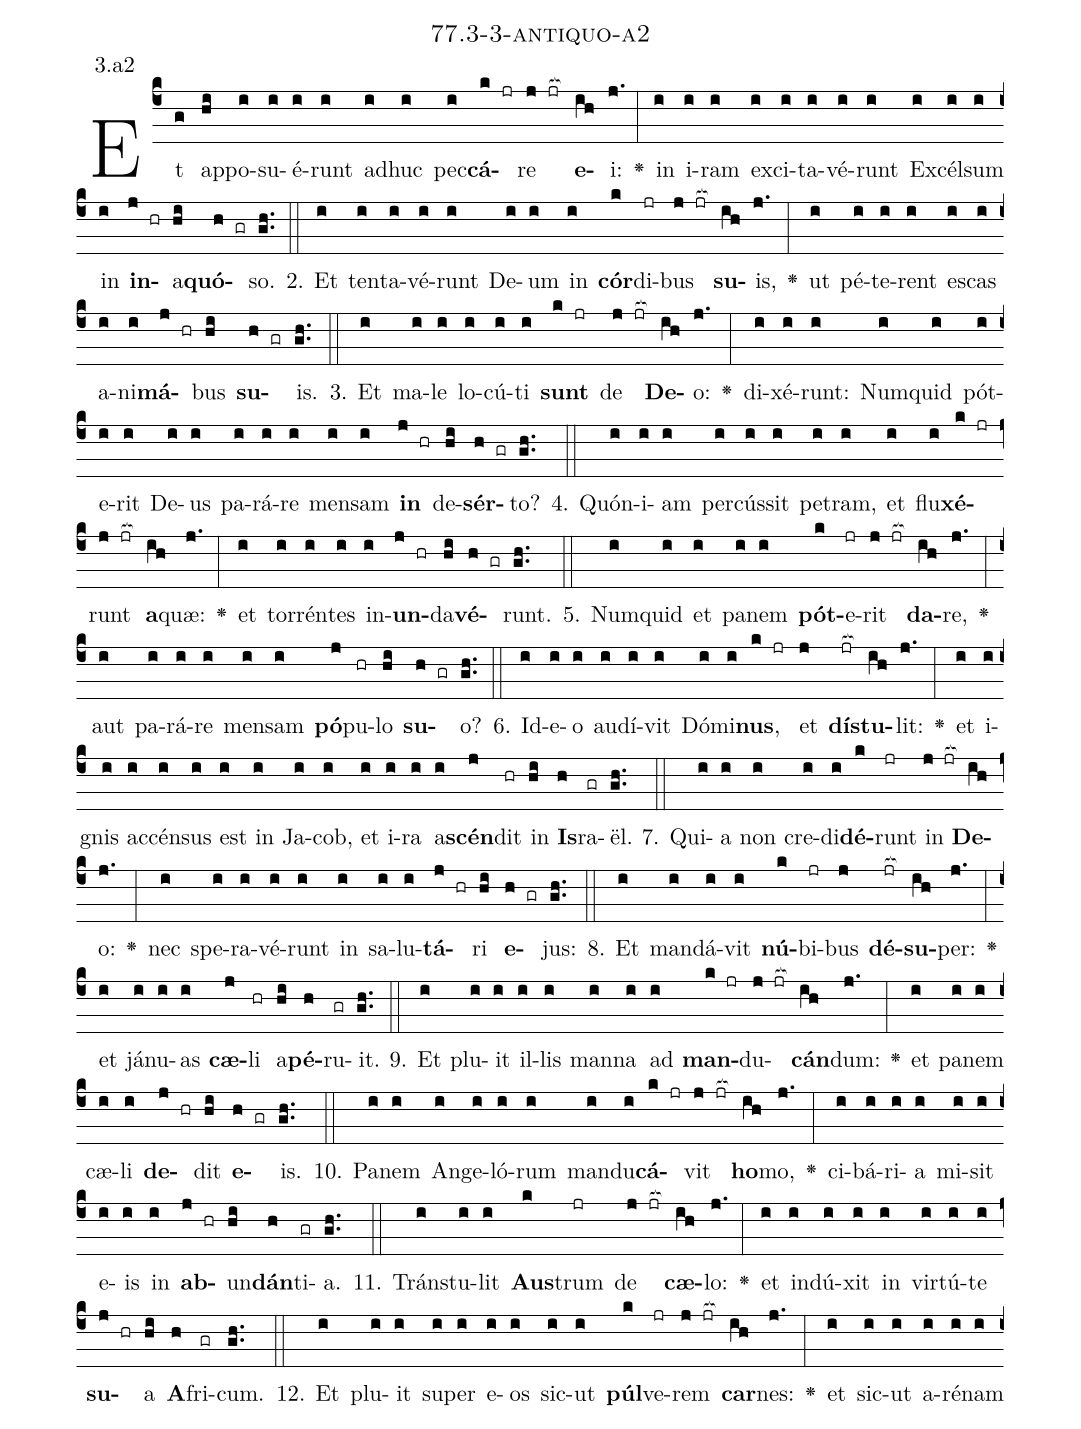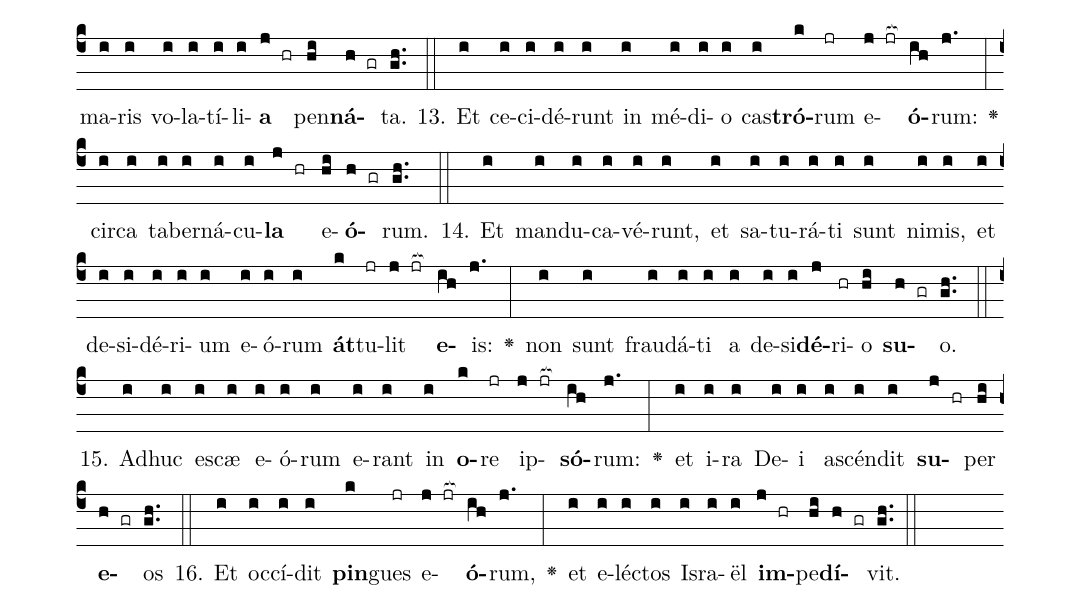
name: 77.3-3-antiquo-a2;
annotation: 3.a2;
%%
(c4)Et(g) ap(hi)po(i)su(i)é(i)runt(i) ad(i)huc(i) pec(i)<b>cá</b>(k jr)re(j jr[ocb:1{]) <b>e</b>(ih[ocb:0}])i:(j.) <v>\greheightstar</v>(:) in(i) i(i)ram(i) ex(i)ci(i)ta(i)vé(i)runt(i) Ex(i)cél(i)sum(i) in(i) <b>in</b>(j hr)a(hi)<b>quó</b>(h gr)so.(gh..) (::)
2. Et(i) ten(i)ta(i)vé(i)runt(i) De(i)um(i) in(i) <b>cór</b>(k)di(jr)bus(j jr[ocb:1{]) <b>su</b>(ih[ocb:0}])is,(j.) <v>\greheightstar</v>(:) ut(i) pé(i)te(i)rent(i) es(i)cas(i) a(i)ni(i)<b>má</b>(j hr)bus(hi) <b>su</b>(h gr)is.(gh..) (::)
3. Et(i) ma(i)le(i) lo(i)cú(i)ti(i) <b>sunt</b>(k jr) de(j jr[ocb:1{]) <b>De</b>(ih[ocb:0}])o:(j.) <v>\greheightstar</v>(:) di(i)xé(i)runt:(i) Num(i)quid(i) pót(i)e(i)rit(i) De(i)us(i) pa(i)rá(i)re(i) men(i)sam(i) <b>in</b>(j hr) de(hi)<b>sér</b>(h gr)to?(gh..) (::)
4. Quón(i)i(i)am(i) per(i)cús(i)sit(i) pe(i)tram,(i) et(i) flu(i)<b>xé</b>(k jr)runt(j jr[ocb:1{]) <b>a</b>(ih[ocb:0}])quæ:(j.) <v>\greheightstar</v>(:) et(i) tor(i)rén(i)tes(i) in(i)<b>un</b>(j hr)da(hi)<b>vé</b>(h gr)runt.(gh..) (::)
5. Num(i)quid(i) et(i) pa(i)nem(i) <b>pót</b>(k)e(jr)rit(j jr[ocb:1{]) <b>da</b>(ih[ocb:0}])re,(j.) <v>\greheightstar</v>(:) aut(i) pa(i)rá(i)re(i) men(i)sam(i) <b>pó</b>(j)pu(hr)lo(hi) <b>su</b>(h gr)o?(gh..) (::)
6. Id(i)e(i)o(i) au(i)dí(i)vit(i) Dó(i)mi(i)<b>nus</b>,(k jr) et(j) <b>dís</b>(jr[ocb:1{])<b>tu</b>(ih[ocb:0}])lit:(j.) <v>\greheightstar</v>(:) et(i) i(i)gnis(i) ac(i)cén(i)sus(i) est(i) in(i) Ja(i)cob,(i) et(i) i(i)ra(i) a(i)<b>scén</b>(j)dit(hr) in(hi) <b>Is</b>(h)ra(gr)ël.(gh..) (::)
7. Qui(i)a(i) non(i) cre(i)di(i)<b>dé</b>(k)runt(jr) in(j jr[ocb:1{]) <b>De</b>(ih[ocb:0}])o:(j.) <v>\greheightstar</v>(:) nec(i) spe(i)ra(i)vé(i)runt(i) in(i) sa(i)lu(i)<b>tá</b>(j hr)ri(hi) <b>e</b>(h gr)jus:(gh..) (::)
8. Et(i) man(i)dá(i)vit(i) <b>nú</b>(k)bi(jr)bus(j) <b>dé</b>(jr[ocb:1{])<b>su</b>(ih[ocb:0}])per:(j.) <v>\greheightstar</v>(:) et(i) já(i)nu(i)as(i) <b>cæ</b>(j)li(hr) a(hi)<b>pé</b>(h)ru(gr)it.(gh..) (::)
9. Et(i) plu(i)it(i) il(i)lis(i) man(i)na(i) ad(i) <b>man</b>(k jr)du(j jr[ocb:1{])<b>cán</b>(ih[ocb:0}])dum:(j.) <v>\greheightstar</v>(:) et(i) pa(i)nem(i) cæ(i)li(i) <b>de</b>(j hr)dit(hi) <b>e</b>(h gr)is.(gh..) (::)
10. Pa(i)nem(i) An(i)ge(i)ló(i)rum(i) man(i)du(i)<b>cá</b>(k jr)vit(j jr[ocb:1{]) <b>ho</b>(ih[ocb:0}])mo,(j.) <v>\greheightstar</v>(:) ci(i)bá(i)ri(i)a(i) mi(i)sit(i) e(i)is(i) in(i) <b>ab</b>(j hr)un(hi)<b>dán</b>(h)ti(gr)a.(gh..) (::)
11. Tráns(i)tu(i)lit(i) <b>Aus</b>(k)trum(jr) de(j jr[ocb:1{]) <b>cæ</b>(ih[ocb:0}])lo:(j.) <v>\greheightstar</v>(:) et(i) in(i)dú(i)xit(i) in(i) vir(i)tú(i)te(i) <b>su</b>(j hr)a(hi) <b>A</b>(h)fri(gr)cum.(gh..) (::)
12. Et(i) plu(i)it(i) su(i)per(i) e(i)os(i) sic(i)ut(i) <b>púl</b>(k)ve(jr)rem(j jr[ocb:1{]) <b>car</b>(ih[ocb:0}])nes:(j.) <v>\greheightstar</v>(:) et(i) sic(i)ut(i) a(i)ré(i)nam(i) ma(i)ris(i) vo(i)la(i)tí(i)li(i)<b>a</b>(j hr) pen(hi)<b>ná</b>(h gr)ta.(gh..) (::)
13. Et(i) ce(i)ci(i)dé(i)runt(i) in(i) mé(i)di(i)o(i) cas(i)<b>tró</b>(k)rum(jr) e(j jr[ocb:1{])<b>ó</b>(ih[ocb:0}])rum:(j.) <v>\greheightstar</v>(:) cir(i)ca(i) ta(i)ber(i)ná(i)cu(i)<b>la</b>(j hr) e(hi)<b>ó</b>(h gr)rum.(gh..) (::)
14. Et(i) man(i)du(i)ca(i)vé(i)runt,(i) et(i) sa(i)tu(i)rá(i)ti(i) sunt(i) ni(i)mis,(i) et(i) de(i)si(i)dé(i)ri(i)um(i) e(i)ó(i)rum(i) <b>át</b>(k)tu(jr)lit(j jr[ocb:1{]) <b>e</b>(ih[ocb:0}])is:(j.) <v>\greheightstar</v>(:) non(i) sunt(i) frau(i)dá(i)ti(i) a(i) de(i)si(i)<b>dé</b>(j)ri(hr)o(hi) <b>su</b>(h gr)o.(gh..) (::)
15. Ad(i)huc(i) e(i)scæ(i) e(i)ó(i)rum(i) e(i)rant(i) in(i) <b>o</b>(k)re(jr) ip(j jr[ocb:1{])<b>só</b>(ih[ocb:0}])rum:(j.) <v>\greheightstar</v>(:) et(i) i(i)ra(i) De(i)i(i) a(i)scén(i)dit(i) <b>su</b>(j hr)per(hi) <b>e</b>(h gr)os(gh..) (::)
16. Et(i) oc(i)cí(i)dit(i) <b>pin</b>(k)gues(jr) e(j jr[ocb:1{])<b>ó</b>(ih[ocb:0}])rum,(j.) <v>\greheightstar</v>(:) et(i) e(i)léc(i)tos(i) Is(i)ra(i)ël(i) <b>im</b>(j hr)pe(hi)<b>dí</b>(h gr)vit.(gh..) (::)
